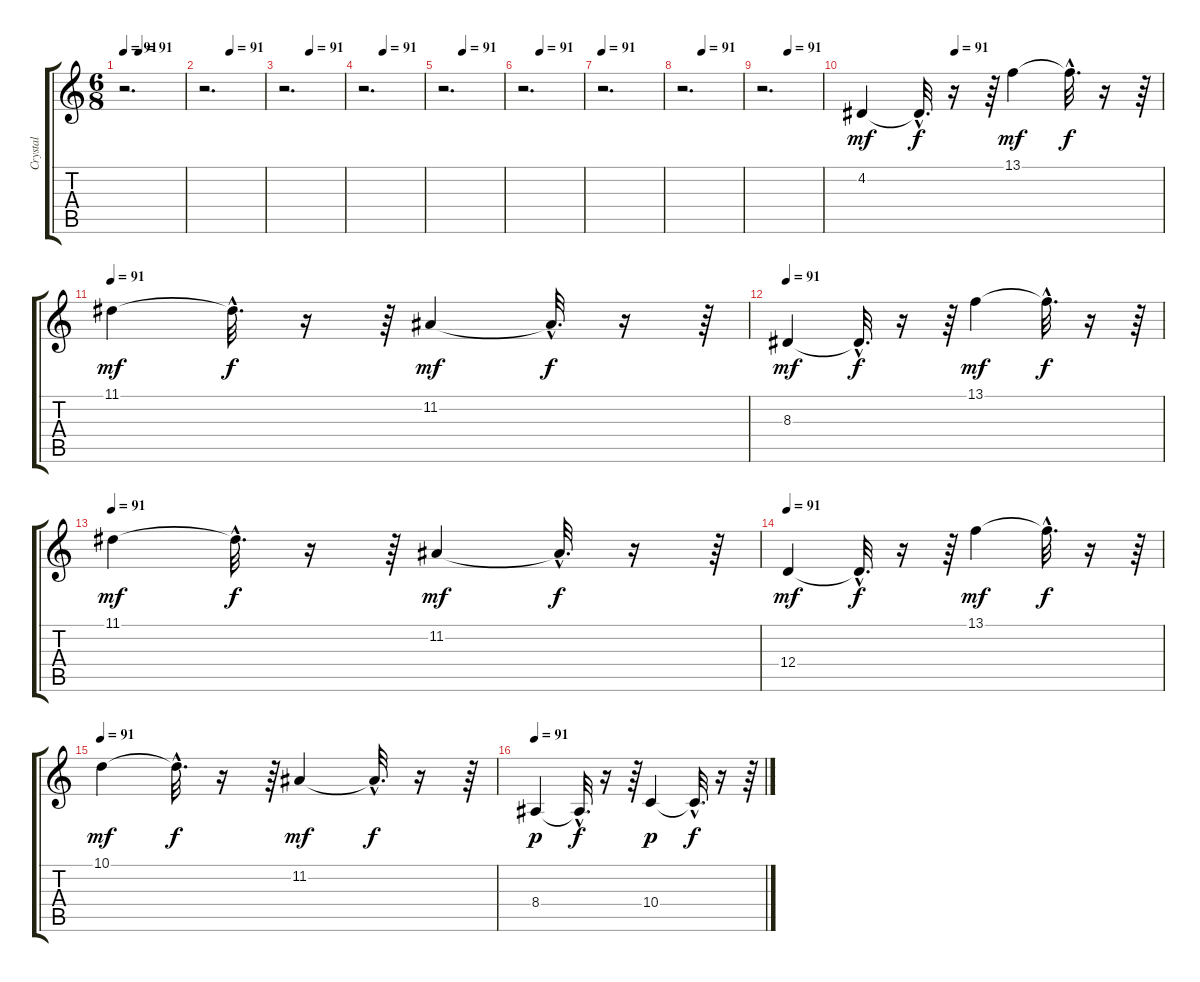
\track ("Crystal" "Crystal") {instrument fx3crystal}
\staff {score tabs}
\tuning (E4 B3 G3 D3 A2 E2) {hide}
\ts (6 8)
\tempo 91
\tempo (91 0.25)
\clef g2
\ks c
r.2{d dy mp} |
\tempo (91 0.4375)
r.2{d} |
\tempo (91 0.4375)
r.2{d} |
\tempo (91 0.3333333333333333)
r.2{d} |
\tempo (91 0.3333333333333333)
r.2{d} |
\tempo (91 0.2916666666666667)
r.2{d} |
\tempo 91
r.2{d} |
\tempo (91 0.3333333333333333)
r.2{d} |
\tempo (91 0.4375)
r.2{d} |
\tempo (91 0.3125)
4.2.4{dy mf} 4.2{hac t}.32{d dy f} r.16 r.64 13.1.4{dy mf} 13.1{hac t}.32{d dy f} r.16 r.64 |
\tempo 91
11.1.4{dy mf} 11.1{hac t}.32{d dy f} r.16 r.64 11.2.4{dy mf} 11.2{hac t}.32{d dy f} r.16 r.64 |
\tempo 91
8.3.4{dy mf} 8.3{hac t}.32{d dy f} r.16 r.64 13.1.4{dy mf} 13.1{hac t}.32{d dy f} r.16 r.64 |
\tempo 91
11.1.4{dy mf} 11.1{hac t}.32{d dy f} r.16 r.64 11.2.4{dy mf} 11.2{hac t}.32{d dy f} r.16 r.64 |
\tempo 91
12.4.4{dy mf} 12.4{hac t}.32{d dy f} r.16 r.64 13.1.4{dy mf} 13.1{hac t}.32{d dy f} r.16 r.64 |
\tempo 91
10.1.4{dy mf} 10.1{hac t}.32{d dy f} r.16 r.64 11.2.4{dy mf} 11.2{hac t}.32{d dy f} r.16 r.64 |
\tempo 91
8.4.4{dy p} 8.4{hac t}.32{d dy f} r.16 r.64 10.4.4{dy p} 10.4{hac t}.32{d dy f} r.16 r.64
